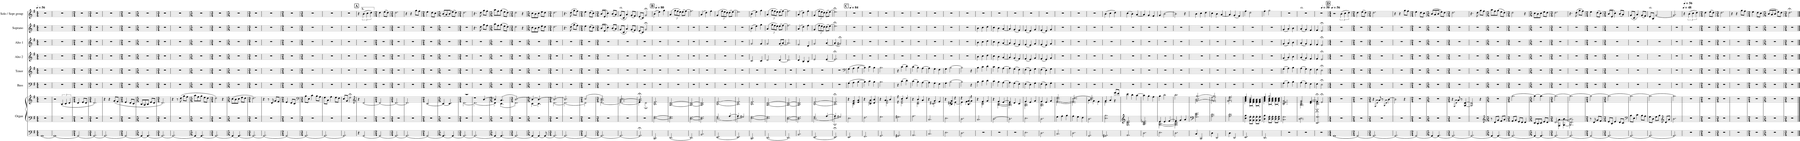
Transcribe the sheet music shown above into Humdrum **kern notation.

**kern	**kern	**kern	**kern	**kern	**kern	**kern	**kern	**kern
*part7	*part7	*part7	*part6	*part5	*part4	*part3	*part2	*part1
*staff9	*staff8	*staff7	*staff6	*staff5	*staff4	*staff3	*staff2	*staff1
*I"Organ	*	*	*I"Bass	*I"Tenor	*I"Alto 2	*I"Alto 1	*I"Soprano	*I"Solo / Sopr group
*I'Org.	*	*	*I'B.	*I'T.	*I'A2	*I'A1	*I'S.	*I'Solo
*clefF4	*clefF4	*clefG2	*clefF4	*clefGv2	*clefG2	*clefG2	*clefG2	*clefG2
*k[f#]	*k[f#]	*k[f#]	*k[f#]	*k[f#]	*k[f#]	*k[f#]	*k[f#]	*k[f#]
*M4/4	*M4/4	*M4/4	*M4/4	*M4/4	*M4/4	*M4/4	*M4/4	*M4/4
*MM56	*MM56	*MM56	*MM56	*MM56	*MM56	*MM56	*MM56	*MM56
=1	=1	=1	=1	=1	=1	=1	=1	=1
[1GG	1r	1r	1r	1r	1r	1r	1r	1r
=2	=2	=2	=2	=2	=2	=2	=2	=2
1GG_	1r	2r	1r	1r	1r	1r	1r	1r
.	.	(6B/	.	.	.	.	.	.
.	.	6c/	.	.	.	.	.	.
.	.	6d/	.	.	.	.	.	.
=3	=3	=3	=3	=3	=3	=3	=3	=3
*M2/4	*M2/4	*M2/4	*M2/4	*M2/4	*M2/4	*M2/4	*M2/4	*M2/4
2GG/_	2r	4d/	2r	2r	2r	2r	2r	2r
.	.	8e/L	.	.	.	.	.	.
.	.	8d/J	.	.	.	.	.	.
=4	=4	=4	=4	=4	=4	=4	=4	=4
*M3/4	*M3/4	*M3/4	*M3/4	*M3/4	*M3/4	*M3/4	*M3/4	*M3/4
2.GG/_	2.r	2.d/)	2.r	2.r	2.r	2.r	2.r	2.r
=5	=5	=5	=5	=5	=5	=5	=5	=5
2.GG/_	2.r	4r	2.r	2.r	2.r	2.r	2.r	2.r
.	.	4r	.	.	.	.	.	.
.	.	(8g/L	.	.	.	.	.	.
.	.	8f#/J	.	.	.	.	.	.
=6	=6	=6	=6	=6	=6	=6	=6	=6
*M2/4	*M2/4	*M2/4	*M2/4	*M2/4	*M2/4	*M2/4	*M2/4	*M2/4
2GG/_	2r	4e/	2r	2r	2r	2r	2r	2r
.	.	8d/L	.	.	.	.	.	.
.	.	8c/J	.	.	.	.	.	.
=7	=7	=7	=7	=7	=7	=7	=7	=7
*M5/8	*M5/8	*M5/8	*M5/8	*M5/8	*M5/8	*M5/8	*M5/8	*M5/8
4GG/_	8%5r	8B/L	8%5r	8%5r	8%5r	8%5r	8%5r	8%5r
.	.	8A/	.	.	.	.	.	.
4.GG/_	.	8B/J	.	.	.	.	.	.
.	.	8e/L	.	.	.	.	.	.
.	.	8d/J	.	.	.	.	.	.
=8	=8	=8	=8	=8	=8	=8	=8	=8
*M3/4	*M3/4	*M3/4	*M3/4	*M3/4	*M3/4	*M3/4	*M3/4	*M3/4
2.GG/_	2.r	2.d/)	2.r	2.r	2.r	2.r	2.r	2.r
=9	=9	=9	=9	=9	=9	=9	=9	=9
2.GG/_	2.r	4r	2.r	2.r	2.r	2.r	2.r	2.r
.	.	8r	.	.	.	.	.	.
.	.	(8dd\	.	.	.	.	.	.
.	.	8gg\L	.	.	.	.	.	.
.	.	8ff#\J	.	.	.	.	.	.
=10	=10	=10	=10	=10	=10	=10	=10	=10
*M5/8	*M5/8	*M5/8	*M5/8	*M5/8	*M5/8	*M5/8	*M5/8	*M5/8
4GG/_	8%5r	8aa\L	8%5r	8%5r	8%5r	8%5r	8%5r	8%5r
.	.	8ff#\	.	.	.	.	.	.
4.GG/_	.	8gg\J	.	.	.	.	.	.
.	.	8ee\L	.	.	.	.	.	.
.	.	8dd\J	.	.	.	.	.	.
=11	=11	=11	=11	=11	=11	=11	=11	=11
*M3/4	*M3/4	*M3/4	*M3/4	*M3/4	*M3/4	*M3/4	*M3/4	*M3/4
2.GG/_	2.r	2dd\)	2.r	2.r	2.r	2.r	2.r	2.r
.	.	4r	.	.	.	.	.	.
=12	=12	=12	=12	=12	=12	=12	=12	=12
*M5/8	*M5/8	*M5/8	*M5/8	*M5/8	*M5/8	*M5/8	*M5/8	*M5/8
4GG/_	8%5r	(8cc\L	8%5r	8%5r	8%5r	8%5r	8%5r	8%5r
.	.	8b\	.	.	.	.	.	.
4.GG/_	.	8cc\J	.	.	.	.	.	.
.	.	8ee\L	.	.	.	.	.	.
.	.	8dd\J	.	.	.	.	.	.
=13	=13	=13	=13	=13	=13	=13	=13	=13
*M3/4	*M3/4	*M3/4	*M3/4	*M3/4	*M3/4	*M3/4	*M3/4	*M3/4
2.GG/_	2.r	2.dd\)	2.r	2.r	2.r	2.r	2.r	2.r
=14	=14	=14	=14	=14	=14	=14	=14	=14
2.GG/_	2.r	4r	2.r	2.r	2.r	2.r	2.r	2.r
.	.	8r	.	.	.	.	.	.
.	.	8d/	.	.	.	.	.	.
.	.	8g/L	.	.	.	.	.	.
.	.	8f#/J	.	.	.	.	.	.
=15	=15	=15	=15	=15	=15	=15	=15	=15
*M2/4	*M2/4	*M2/4	*M2/4	*M2/4	*M2/4	*M2/4	*M2/4	*M2/4
2GG/_	2r	4e/	2r	2r	2r	2r	2r	2r
.	.	8d/L	.	.	.	.	.	.
.	.	8c/J	.	.	.	.	.	.
=16	=16	=16	=16	=16	=16	=16	=16	=16
*	*	*clefF4	*	*	*	*	*	*
*M3/4	*M3/4	*M3/4	*M3/4	*M3/4	*M3/4	*M3/4	*M3/4	*M3/4
2.GG/_	2.r	8B\L	2.r	2.r	2.r	2.r	2.r	2.r
.	.	8E\J	.	.	.	.	.	.
.	.	4c\	.	.	.	.	.	.
.	.	8B\L	.	.	.	.	.	.
.	.	8A\J	.	.	.	.	.	.
=17	=17	=17	=17	=17	=17	=17	=17	=17
2.GG/_	2.r	8G\L	2.r	2.r	2.r	2.r	2.r	2.r
.	.	8C\J	.	.	.	.	.	.
.	.	4A\	.	.	.	.	.	.
.	.	8G\L	.	.	.	.	.	.
.	.	8F#\J	.	.	.	.	.	.
=18	=18	=18	=18	=18	=18	=18	=18	=18
2.GG/]	2.r	8E/L	2.r	2.r	2.r	2.r	2.r	2.r
.	.	8BB/J	.	.	.	.	.	.
.	.	2G;<\	.	.	.	.	.	.
!!LO:REH:place=s1:a:B:cj:fs=14:t=A
=19	=19	=19	=19	=19	=19	=19	=19	=19
*	*	*clefG2	*	*	*	*	*	*
4r	2.r	4r	2.r	2.r	2.r	2.r	2.r	4r
[2GG/	.	[2d/	.	.	.	.	.	(6b\
.	.	.	.	.	.	.	.	6cc\
.	.	.	.	.	.	.	.	6dd\)
=20	=20	=20	=20	=20	=20	=20	=20	=20
*M2/4	*M2/4	*M2/4	*M2/4	*M2/4	*M2/4	*M2/4	*M2/4	*M2/4
2GG/_	2r	2d/_	2r	2r	2r	2r	2r	4dd\
.	.	.	.	.	.	.	.	(8ee\L
.	.	.	.	.	.	.	.	8dd\J)
=21	=21	=21	=21	=21	=21	=21	=21	=21
*M3/4	*M3/4	*M3/4	*M3/4	*M3/4	*M3/4	*M3/4	*M3/4	*M3/4
2.GG/_	2.r	2.d/_	2.r	2.r	2.r	2.r	2.r	2.dd\
=22	=22	=22	=22	=22	=22	=22	=22	=22
2.GG/_	2.r	2.d/]	2.r	2.r	2.r	2.r	2.r	4r
.	.	.	.	.	.	.	.	4r
.	.	.	.	.	.	.	.	8gg\L
.	.	.	.	.	.	.	.	8ff#\J
=23	=23	=23	=23	=23	=23	=23	=23	=23
*M2/4	*M2/4	*M2/4	*M2/4	*M2/4	*M2/4	*M2/4	*M2/4	*M2/4
2GG/_	2r	[2c/	2r	2r	2r	2r	2r	4ee\
.	.	.	.	.	.	.	.	8dd\L
.	.	.	.	.	.	.	.	8cc\J
=24	=24	=24	=24	=24	=24	=24	=24	=24
*M5/8	*M5/8	*M5/8	*M5/8	*M5/8	*M5/8	*M5/8	*M5/8	*M5/8
4.GG/_	8%5r	4c/_	8%5r	8%5r	8%5r	8%5r	8%5r	(8b/L
.	.	.	.	.	.	.	.	(8a/)
.	.	4.c/]	.	.	.	.	.	(8b/J)
4GG/_	.	.	.	.	.	.	.	(8ee\L)
.	.	.	.	.	.	.	.	8dd\J)
=25	=25	=25	=25	=25	=25	=25	=25	=25
*M3/4	*M3/4	*M3/4	*M3/4	*M3/4	*M3/4	*M3/4	*M3/4	*M3/4
*	*	*^	*	*	*	*	*	*
2.GG/_	2.r	2.r	[2.d\	2.r	2.r	2.r	2.r	2.r	2.dd\
=26	=26	=26	=26	=26	=26	=26	=26	=26	=26
2.GG/_	2.r	2r	2.d\_	2.r	2.r	2.r	2.r	4.r	4.r
.	.	.	.	.	.	.	.	8dd\	8dd\
.	.	[4b/	.	.	.	.	.	8gg\L	8gg\L
.	.	.	.	.	.	.	.	8ff#\J	8ff#\J
=27	=27	=27	=27	=27	=27	=27	=27	=27	=27
*M5/8	*M5/8	*M5/8	*	*M5/8	*M5/8	*M5/8	*M5/8	*M5/8	*M5/8
4GG/_	8%5r	4b/]	4d\]	8%5r	8%5r	8%5r	8%5r	8aa\L	8aa\L
.	.	.	.	.	.	.	.	8ff#\	8ff#\
4.GG/_	.	(4.a/	(4.c\	.	.	.	.	(8gg\J	(8gg\J
.	.	.	.	.	.	.	.	8ee\L	8ee\L
.	.	.	.	.	.	.	.	8dd\J)	8dd\J)
=28	=28	=28	=28	=28	=28	=28	=28	=28	=28
*M3/4	*M3/4	*M3/4	*	*M3/4	*M3/4	*M3/4	*M3/4	*M3/4	*M3/4
2.GG/_	2.r	[2.b/)	2.d\)	2.r	2.r	2.r	2.r	2dd\	2dd\
.	.	.	.	.	.	.	.	4r	4r
=29	=29	=29	=29	=29	=29	=29	=29	=29	=29
*M5/8	*M5/8	*M5/8	*	*M5/8	*M5/8	*M5/8	*M5/8	*M5/8	*M5/8
4GG/_	8%5r	4b/_	[4c\	8%5r	8%5r	8%5r	8%5r	8cc\L	8cc\L
.	.	.	.	.	.	.	.	8b\	8b\
4GG/_	.	4.b/_	4.c\]	.	.	.	.	8cc\J	8cc\J
.	.	.	.	.	.	.	.	8ee\L	8ee\L
8GG/_	.	.	.	.	.	.	.	8dd\J	8dd\J
=30	=30	=30	=30	=30	=30	=30	=30	=30	=30
*M3/4	*M3/4	*M3/4	*	*M3/4	*M3/4	*M3/4	*M3/4	*M3/4	*M3/4
2.GG/_	2.r	2.b/_	[2.d\	2.r	2.r	2.r	2.r	2.dd\	2.dd\
=31	=31	=31	=31	=31	=31	=31	=31	=31	=31
2.GG/_	2.r	2.b/]	2.d\_	2.r	2.r	2.r	2.r	4.r	4.r
.	.	.	.	.	.	.	.	(8dd\	(8dd\
.	.	.	.	.	.	.	.	8gg\L	8gg\L
.	.	.	.	.	.	.	.	8ff#\J)	8ff#\J)
=32	=32	=32	=32	=32	=32	=32	=32	=32	=32
*M2/4	*M2/4	*M2/4	*	*M2/4	*M2/4	*M2/4	*M2/4	*M2/4	*M2/4
2GG/_	2r	(2cc/	2d\]	2r	2r	2r	2r	4ee\	4ee\
.	.	.	.	.	.	.	.	(8dd\L	(8dd\L
.	.	.	.	.	.	.	.	8cc\J)	8cc\J)
*	*	*v	*v	*	*	*	*	*	*
=33	=33	=33	=33	=33	=33	=33	=33	=33
*M3/4	*M3/4	*M3/4	*M3/4	*M3/4	*M3/4	*M3/4	*M3/4	*M3/4
*	*	*^	*	*	*	*	*	*
*	*	*	*^	*	*	*	*	*	*
2.GG/_	2.r	2.cc/)	[2.e\	2.a/	2.r	2.r	2.r	2.r	(8b/L	(8b/L
.	.	.	.	.	.	.	.	.	8e/J	8e/J
.	.	.	.	.	.	.	.	.	4cc\)	4cc\)
.	.	.	.	.	.	.	.	.	(8b/L	(8b/L
.	.	.	.	.	.	.	.	.	8a/J)	8a/J)
=34	=34	=34	=34	=34	=34	=34	=34	=34	=34	=34
!	!	!	!	!	!	!	!	!	!	!LO:TX:a:t=rit.
2.GG/_	2.r	2.b/ 2.cc/	2.e\_	[2.g/	2.r	2.r	2.r	2.r	(8g/L	(8g/L
.	.	.	.	.	.	.	.	.	8c/J	8c/J
.	.	.	.	.	.	.	.	.	4a/)	4a/)
.	.	.	.	.	.	.	.	.	(8g/L	(8g/L
.	.	.	.	.	.	.	.	.	8f#/J)	8f#/J)
=35	=35	=35	=35	=35	=35	=35	=35	=35	=35	=35
2.GG;</]	2.r	2.b;</	4e\]	2.g;</]	2.r	2.r	2.r	2.r	(8e/L	(8e/L
.	.	.	.	.	.	.	.	.	8c/J)	8c/J)
.	.	.	2d;\	.	.	.	.	.	2g;</	2g;</
*	*	*v	*v	*v	*	*	*	*	*	*
=36	=36	=36	=36	=36	=36	=36	=36	=36
!!LO:REH:place=s1:a:B:cj:fs=14:t=B
*	*	*	*	*	*	*	*	*MM80
2.CC/	[2.E\ [2.G\	2.B/ 2.e/	2.r	2.r	2.r	2.r	2.r	(4b\
.	.	.	.	.	.	.	.	4ee\)
.	.	.	.	.	.	.	.	4gg\
=37	=37	=37	=37	=37	=37	=37	=37	=37
[2.DD/	2.E\] 2.G\]	[2.A/ [2.d/	2.r	2.r	2.r	2.r	2.r	(4a/
*	*	*	*	*	*	*	*	*Xbrackettup
.	.	.	.	.	.	.	.	12gg\L
.	.	.	.	.	.	.	.	12ff#\
.	.	.	.	.	.	.	.	12ee\J)
.	.	.	.	.	.	.	.	(8ee\L
.	.	.	.	.	.	.	.	[8ff#\J)
=38	=38	=38	=38	=38	=38	=38	=38	=38
2.DD/]	[2.D\ [2.F#\	2.A/_ 2.d/_	2.r	2.r	2.r	2.r	2.r	2.ff#\]
=39	=39	=39	=39	=39	=39	=39	=39	=39
2.BB/	2.D\] 2.F#\]	2.A/] 2.d/]	2.r	2.r	2.r	2.r	2.r	(4a/
.	.	.	.	.	.	.	.	4dd\)
.	.	.	.	.	.	.	.	4ff#\
=40	=40	=40	=40	=40	=40	=40	=40	=40
*	*^	*	*	*	*	*	*	*
[2.EE/	2G/	[2.E\	[2.B/ [2.e/	2.r	2.r	2.r	2.r	2.r	(4g/
.	.	.	.	.	.	.	.	.	12ff#\L
.	.	.	.	.	.	.	.	.	12ee\
.	.	.	.	.	.	.	.	.	12dd\J)
.	[4A/	.	.	.	.	.	.	.	(8dd\L
.	.	.	.	.	.	.	.	.	[8ee\J)
=41	=41	=41	=41	=41	=41	=41	=41	=41	=41
2.EE/]	4A/]	2.E\]	2.B/] 2.e/]	2.r	2.r	2.r	2.r	2.r	2.ee\]
.	2G#X/	.	.	.	.	.	.	.	.
*	*v	*v	*	*	*	*	*	*	*
=42	=42	=42	=42	=42	=42	=42	=42	=42
2.CC/	[2.E\ [2.G\	2.B/ 2.e/	2.r	2.r	2c/	2g/	(4b\	(4b\
.	.	.	.	.	.	.	4ee\)	4ee\)
.	.	.	.	.	4c/	4g/	4gg\	4gg\
=43	=43	=43	=43	=43	=43	=43	=43	=43
[2.DD/	2.E\] 2.G\]	[2.A/ [2.d/	2.r	2.r	2d/	2g/	(4a/	(4a/
*	*	*	*	*	*	*	*Xbrackettup	*
.	.	.	.	.	.	.	12gg\L	12gg\L
.	.	.	.	.	.	.	12ff#\	12ff#\
.	.	.	.	.	.	.	12ee\J)	12ee\J)
.	.	.	.	.	[4d/	(8g/L	(8ee\L	(8ee\L
.	.	.	.	.	.	[8a/J)	[8ff#\J)	[8ff#\J)
=44	=44	=44	=44	=44	=44	=44	=44	=44
2.DD/]	[2.D\ [2.F#\	2.A/_ 2.d/_	2.r	2.r	2.d/]	2.a/]	2.ff#\]	2.ff#\]
=45	=45	=45	=45	=45	=45	=45	=45	=45
2.BB/	2.D\] 2.F#\]	2.A/] 2.d/]	2.r	2.r	4d/	2f#/	(4a/	(4a/
.	.	.	.	.	4B/	.	4dd\)	4dd\)
.	.	.	.	.	4B/	4d/	4ff#\	4ff#\
=46	=46	=46	=46	=46	=46	=46	=46	=46
*	*^	*	*	*	*	*	*	*
[2.EE/	2G/	[2.E\	[2.B/ [2.e/	2.r	2.r	2e/	2g/	(4g/	(4g/
.	.	.	.	.	.	.	.	12ff#\L	12ff#\L
.	.	.	.	.	.	.	.	12ee\	12ee\
.	.	.	.	.	.	.	.	12dd\J)	12dd\J)
.	[4A/	.	.	.	.	[4e/	[4a/	(8dd\L	(8dd\L
.	.	.	.	.	.	.	.	[8ee\J)	[8ee\J)
=47	=47	=47	=47	=47	=47	=47	=47	=47	=47
2.EE;</]	4A/]	2.E;\]	2.B/];< 2.e/];<	2.r	2.r	2.e;</]	(4a/]	2.ee;<\]	2.ee;<\]
.	2G#X/	.	.	.	.	.	2g#X;</)	.	.
*	*v	*v	*	*	*	*	*	*	*
=48	=48	=48	=48	=48	=48	=48	=48	=48
!!LO:REH:place=s1:a:B:cj:fs=14:t=C
*	*	*	*	*clefF4	*	*	*	*
*	*	*	*	*	*	*	*	*MM84
*	*	*^	*	*	*	*	*	*
2.EE/	2.E\	4r	4ryy	(4G\	(4G\	2.r	2.r	2.r	2.r
.	.	4d/ 4g/	2B\	4A\	4A\	.	.	.	.
.	.	4e/ 4a/	.	[4B\	[4B\	.	.	.	.
=49	=49	=49	=49	=49	=49	=49	=49	=49	=49
2.FF#/	2.F#\	4r	4ryy	4B\])	4B\])	2.r	2.r	2.r	2.r
.	.	4c/ 4a/	2e\	4c\	4c\	.	.	.	.
.	.	4d/ 4b/	.	4B\	4B\	.	.	.	.
=50	=50	=50	=50	=50	=50	=50	=50	=50	=50
2.GG/	2.G\	4r	4ryy	2.B\	2.B\	2.r	2.r	2.r	2.r
.	.	4a/	2d\ 2g\	.	.	.	.	.	.
.	.	4b/	.	.	.	.	.	.	.
=51	=51	=51	=51	=51	=51	=51	=51	=51	=51
2.GG#X/	2.G#X\	4r	4r	4r	4r	2.r	2.r	2.r	2.r
.	.	4cc/	2d\ 2g\	(4c\	(4c\	.	.	.	.
.	.	4dd/	.	4d\)	4d\)	.	.	.	.
=52	=52	=52	=52	=52	=52	=52	=52	=52	=52
2.AA/	2.A\	4r	4ryy	(4c\	(4c\	2.r	2.r	2.r	2.r
.	.	4b/	2c\ 2e\	4B\)	4B\)	.	.	.	.
.	.	4a/	.	[4A\	[4A\	.	.	.	.
=53	=53	=53	=53	=53	=53	=53	=53	=53	=53
2.C/	2.C/	4r	4ryy	4A\]	4A\]	2.r	2.r	2.r	2.r
.	.	4g/	2c\ 2d#X\	4G\	4G\	.	.	.	.
.	.	4f#/	.	4F#\	4F#\	.	.	.	.
=54	=54	=54	=54	=54	=54	=54	=54	=54	=54
2.E\	2.E\	4r	4ryy	4G\	4G\	2.r	2.r	2.r	2.r
.	.	4B/ 4g/	4d#X\	[2B\	[2B\	.	.	.	.
.	.	4r	[4e\	.	.	.	.	.	.
=55	=55	=55	=55	=55	=55	=55	=55	=55	=55
2.D\	2.D\	4r	4e\]	2B\]	2B\]	2.r	2.r	2.r	2.r
.	.	4B/ 4g/	4f#\	.	.	.	.	.	.
.	.	4r	4g\	4r	4r	.	.	.	.
=56	=56	=56	=56	=56	=56	=56	=56	=56	=56
2.r	2.C/	4r	4ryy	4B\	4B\	4b\	4b\	4b\	2.r
.	.	4f#/	2B\ 2d\	4c\	4c\	4cc\	4cc\	4cc\	.
.	.	4g/	.	4d\	4d\	4dd\	4dd\	4dd\	.
=57	=57	=57	=57	=57	=57	=57	=57	=57	=57
2.r	[2.D\	4r	4ryy	4c\	4c\	4cc\	4cc\	4cc\	2.r
.	.	4f#/	[2A\ [2c\	4B\	4B\	4b\	4b\	4b\	.
.	.	[4e/	.	[4A\	[4A\	[4a/	[4a/	[4a/	.
=58	=58	=58	=58	=58	=58	=58	=58	=58	=58
2.r	2.D\]	4e/]	2.A\] 2.c\]	4A\]	4A\]	4a/]	4a/]	4a/]	2.r
.	.	4d/	.	(4G\	(4G\	(4g/	(4g/	(4g/	.
.	.	4c/	.	4F#\)	4F#\)	4f#/)	4f#/)	4f#/)	.
=59	=59	=59	=59	=59	=59	=59	=59	=59	=59
2.E\	2.E\	4f#/	2.G\ 2.B\	(4F#\	(4F#\	(4f#/	(4f#/	(4f#/	2.r
.	.	4e/	.	4E\)	4E\)	4e/)	4e/)	4e/)	.
.	.	4g/	.	4G\	4G\	4g/	4g/	4g/	.
=60	=60	=60	=60	=60	=60	=60	=60	=60	=60
2.D\	2.D\	4f#/	2.G\ 2.B\	(4F#\	(4F#\	(4f#/	(4f#/	(4f#/	2.r
.	.	4e/	.	4E\)	4E\)	4e/)	4e/)	4e/)	.
.	.	4g/	.	4G\	4G\	4g/	4g/	4g/	.
=61	=61	=61	=61	=61	=61	=61	=61	=61	=61
2.C/	4G\	2.cc/ 2.ee/	[2.e\ [2.g\	2.r	2.r	2.r	2.r	2.r	2.r
.	4A\	.	.	.	.	.	.	.	.
.	4B\	.	.	.	.	.	.	.	.
=62	=62	=62	=62	=62	=62	=62	=62	=62	=62
*	*	*	*^	*	*	*	*	*	*
2.D\	4A\	2.cc/	2.e\] 2.g\]	[2.dd/	2.r	2.r	2.r	2.r	2.r	2.r
.	4G\	.	.	.	.	.	.	.	.	.
.	4F#\	.	.	.	.	.	.	.	.	.
=63	=63	=63	=63	=63	=63	=63	=63	=63	=63	=63
2.GG/	2.D\	2.b/	4a\	2.dd/]	2.r	2.r	2.r	2.r	2.r	2.r
.	.	.	4g\	.	.	.	.	.	.	.
.	.	.	4f#\	.	.	.	.	.	.	.
*	*	*	*v	*v	*	*	*	*	*	*
=64	=64	=64	=64	=64	=64	=64	=64	=64	=64
2.GG#X/	2.E\ 2.B\	4g/	2e\	2.r	2.r	2.r	2.r	2.r	(4b\
.	.	4a/	.	.	.	.	.	.	4cc\
.	.	8eee/L	4r	.	.	.	.	.	4dd\)
.	.	8ddd/J	.	.	.	.	.	.	.
*	*	*v	*v	*	*	*	*	*	*
=65	=65	=65	=65	=65	=65	=65	=65	=65
2.AA/	2.G/ 2.c/ 2.e/	4ccc\	2.r	2.r	2.r	2.r	2.r	(4cc\
.	.	4bb\	.	.	.	.	.	4b\)
.	.	[4aa\	.	.	.	.	.	[4a/
=66	=66	=66	=66	=66	=66	=66	=66	=66
2.D\	2.A/ 2.c/ 2.e-X/	4aa\]	2.r	2.r	2.r	2.r	2.r	4a/]
.	.	4gg\	.	.	.	.	.	4g/
.	.	4ff#\	.	.	.	.	.	4f#/
=67	=67	=67	=67	=67	=67	=67	=67	=67
*	*^	*	*	*	*	*	*	*
2.E\	4e/	[2.G\ [2.B\	4gg\	2.r	2.r	2.r	2.r	2.r	4g/
.	4e/	.	2bb\	.	.	.	.	.	[2b\
.	[4f#/	.	.	.	.	.	.	.	.
=68	=68	=68	=68	=68	=68	=68	=68	=68	=68
*	*	*^	*	*	*	*	*	*	*
2.D\	4f#/]	2.G\] 2.B\]	2.d/	2.bb\	2.r	2.r	2.r	2.r	2.r	2b\]
.	4g/	.	.	.	.	.	.	.	.	.
.	4a/	.	.	.	.	.	.	.	.	4r
*	*v	*v	*v	*	*	*	*	*	*	*
=69	=69	=69	=69	=69	=69	=69	=69	=69
*	*	*^	*	*	*	*	*	*
4C/	2.G\ 2.c\ 2.e\	[2.g/ [2.gg/	2.b\	2.r	2.r	2.r	2.r	2.r	4b\
2CC/	.	.	.	.	.	.	.	.	4cc\
.	.	.	.	.	.	.	.	.	4dd\
=70	=70	=70	=70	=70	=70	=70	=70	=70	=70
4D\	2.A\ 2.d\	2.g/] 2.gg/]	2.a\ 2.ee\	2.r	2.r	2.r	2.r	2.r	4cc\
2DD/	.	.	.	.	.	.	.	.	4b\
.	.	.	.	.	.	.	.	.	[4a/
*	*	*v	*v	*	*	*	*	*	*
=71	=71	=71	=71	=71	=71	=71	=71	=71
4D\	2.A\ 2.d\	2.g\ 2.a\ 2.dd\ 2.ff#\	2.r	2.r	2.r	2.r	2.r	4a/]
2DD/	.	.	.	.	.	.	.	(4g/
.	.	.	.	.	.	.	.	4f#/)
=72	=72	=72	=72	=72	=72	=72	=72	=72
*	*	*^	*	*	*	*	*	*
2.EE/	4E\ 4B\	4ff#/	4g\ 4b\ 4dd\	2.r	2.r	2.r	2.r	2.r	4ff#\
.	8BB\' 8G\'L	2dd/	8e\' 8g\' 8b\'L	.	.	.	.	.	2dd\
.	8BB\' 8G\'J	.	8e\' 8g\' 8b\'J	.	.	.	.	.	.
.	8BB\' 8G\'L	.	8e\' 8g\' 8b\'L	.	.	.	.	.	.
.	8BB\' 8G\'J	.	8e\' 8g\' 8b\'J	.	.	.	.	.	.
=73	=73	=73	=73	=73	=73	=73	=73	=73	=73
2.DD/	4D\ 4B\	4ff#/	4g\ 4b\ 4dd\	2.r	2.r	2.r	2.r	2.r	4ff#\
.	8D\' 8G\'L	2gg/	8g\' 8b\' 8dd\'L	.	.	.	.	.	2gg\
.	8D\' 8G\'J	.	8g\' 8b\' 8dd\'J	.	.	.	.	.	.
.	8D\' 8G\'L	.	8g\' 8b\' 8dd\'L	.	.	.	.	.	.
.	8D\' 8G\'J	.	8g\' 8b\' 8dd\'J	.	.	.	.	.	.
*	*	*v	*v	*	*	*	*	*	*
=74	=74	=74	=74	=74	=74	=74	=74	=74
2.r	2.C\ 2.G\	2.B/ 2.d/ 2.e/ 2.g/	(4G\	(4G\	(4g/	(4g/	(4g/	2.r
.	.	.	4A\)	4A\)	4a/)	4a/)	4a/)	.
.	.	.	4B\	4B\	4b\	4b\	4b\	.
=75	=75	=75	=75	=75	=75	=75	=75	=75
*	*	*^	*	*	*	*	*	*
*	*	*	*^	*	*	*	*	*	*
!	!	!	!	!	!	!	!	!	!	!LO:TX:a:t=rit.
2.r	2.D\ 2.E\	2e/ 2g/	2.A\ 2.c\	2ryy	(4A\	(4A\	(4a/	(4a/	(4a/	2.r
.	.	.	.	.	4G\)	4G\)	4g/)	4g/)	4g/)	.
.	.	[4f#/	.	[4d/	4F#\	4F#\	4f#/	4f#/	4f#/	.
=76	=76	=76	=76	=76	=76	=76	=76	=76	=76	=76
*	*	*	*	*	*	*	*	*	*	*^
2.r	2.EE/;< 2.G/;<	4f#/]	2.B;\	2.d;</]	4F#\	4F#\	4f#/	4f#/	4f#/	2.r	4ryy
*	*	*	*	*	*	*	*	*	*	*MM50	*
.	.	2e;</	.	.	2E;<\	2E;<\	2e;</	2e;</	2e;</	.	2ryy
*	*	*v	*v	*v	*	*	*	*	*	*v	*v
=77	=77	=77	=77	=77	=77	=77	=77	=77
!!LO:REH:place=s1:a:B:cj:fs=14:t=D
*M4/4	*M4/4	*M4/4	*M4/4	*M4/4	*M4/4	*M4/4	*M4/4	*M4/4
*	*	*	*	*	*	*	*	*MM56
*	*	*	*	*	*	*	*	*^
*	*	*	*	*	*	*	*	*v	*v
[1GG	1r	1r	1r	1r	1r	1r	1r	2r
*	*	*	*	*	*	*	*	*brackettup
.	.	.	.	.	.	.	.	(6b\
.	.	.	.	.	.	.	.	6cc\
.	.	.	.	.	.	.	.	6dd\)
=78	=78	=78	=78	=78	=78	=78	=78	=78
*M2/4	*M2/4	*M2/4	*M2/4	*M2/4	*M2/4	*M2/4	*M2/4	*M2/4
2GG/_	2r	2r	2r	2r	2r	2r	2r	4dd\
.	.	.	.	.	.	.	.	(8ee\L
.	.	.	.	.	.	.	.	8dd\J)
=79	=79	=79	=79	=79	=79	=79	=79	=79
*M3/4	*M3/4	*M3/4	*M3/4	*M3/4	*M3/4	*M3/4	*M3/4	*M3/4
2.GG/_	2.r	4r	2.r	2.r	2.r	2.r	2.r	2.dd\
.	.	8qF#/L	.	.	.	.	.	.
.	.	8qd/J	.	.	.	.	.	.
.	.	8a/	.	.	.	.	.	.
.	.	8r	.	.	.	.	.	.
.	.	8qG/L	.	.	.	.	.	.
.	.	8qd/J	.	.	.	.	.	.
.	.	[4b\	.	.	.	.	.	.
=80	=80	=80	=80	=80	=80	=80	=80	=80
2.GG/_	2.r	2b\]	2.r	2.r	2.r	2.r	2.r	4r
.	.	.	.	.	.	.	.	4r
.	.	4r	.	.	.	.	.	8gg\L
.	.	.	.	.	.	.	.	8ff#\J
=81	=81	=81	=81	=81	=81	=81	=81	=81
*M2/4	*M2/4	*M2/4	*M2/4	*M2/4	*M2/4	*M2/4	*M2/4	*M2/4
2GG/_	2r	2r	2r	2r	2r	2r	2r	4ee\
.	.	.	.	.	.	.	.	8dd\L
.	.	.	.	.	.	.	.	8cc\J
=82	=82	=82	=82	=82	=82	=82	=82	=82
*M5/8	*M5/8	*M5/8	*M5/8	*M5/8	*M5/8	*M5/8	*M5/8	*M5/8
4GG/_	8%5r	8%5r	8%5r	8%5r	8%5r	8%5r	8%5r	(8b/L
.	.	.	.	.	.	.	.	8a/
4.GG/_	.	.	.	.	.	.	.	8b/J
.	.	.	.	.	.	.	.	8ee\L)
.	.	.	.	.	.	.	.	8dd\J
=83	=83	=83	=83	=83	=83	=83	=83	=83
*M3/4	*M3/4	*M3/4	*M3/4	*M3/4	*M3/4	*M3/4	*M3/4	*M3/4
2.GG/_	2.r	4r	2.r	2.r	2.r	2.r	2.r	2.dd\
.	.	8qF#/L	.	.	.	.	.	.
.	.	8qd/J	.	.	.	.	.	.
.	.	8a/	.	.	.	.	.	.
.	.	8r	.	.	.	.	.	.
.	.	[4G/ [4d/	.	.	.	.	.	.
=84	=84	=84	=84	=84	=84	=84	=84	=84
2.GG/_	2.r	2G/] 2d/]	2.r	2.r	2.r	2.r	2.r	4.r
.	.	.	.	.	.	.	.	8dd\
.	.	4r	.	.	.	.	.	8gg\L
.	.	.	.	.	.	.	.	8ff#\J
=85	=85	=85	=85	=85	=85	=85	=85	=85
*	*clefG2	*	*	*	*	*	*	*
*M5/8	*M5/8	*M5/8	*M5/8	*M5/8	*M5/8	*M5/8	*M5/8	*M5/8
4GG/_	8r	8%5r	8%5r	8%5r	8%5r	8%5r	8%5r	8aa\L
.	8d/L	.	.	.	.	.	.	8ff#\
4.GG/_	8g/J	.	.	.	.	.	.	(8gg\J
.	8f#/L	.	.	.	.	.	.	8ee\L
.	8a/J	.	.	.	.	.	.	8dd\J)
=86	=86	=86	=86	=86	=86	=86	=86	=86
*M3/4	*M3/4	*M3/4	*M3/4	*M3/4	*M3/4	*M3/4	*M3/4	*M3/4
2.GG/_	8f#/L	[2.gg\	2.r	2.r	2.r	2.r	2.r	2dd\
.	8g/J	.	.	.	.	.	.	.
.	8e/L	.	.	.	.	.	.	.
.	8d/J	.	.	.	.	.	.	.
.	4d/	.	.	.	.	.	.	4r
=87	=87	=87	=87	=87	=87	=87	=87	=87
*M5/8	*M5/8	*M5/8	*M5/8	*M5/8	*M5/8	*M5/8	*M5/8	*M5/8
4GG/_	8c/L	4gg\_	8%5r	8%5r	8%5r	8%5r	8%5r	8cc\L
.	8B/	.	.	.	.	.	.	8b\
4.GG/_	8c/J	4.gg\_	.	.	.	.	.	8cc\J
.	8e/L	.	.	.	.	.	.	8ee\L
.	8d/J	.	.	.	.	.	.	8dd\J
=88	=88	=88	=88	=88	=88	=88	=88	=88
*M3/4	*M3/4	*M3/4	*M3/4	*M3/4	*M3/4	*M3/4	*M3/4	*M3/4
*	*^	*	*	*	*	*	*	*
2.GG/_	[2.d/	4ryy	2.gg\_	2.r	2.r	2.r	2.r	2.r	2.dd\
.	.	4F#\ 4a\	.	.	.	.	.	.	.
.	.	[4G\ [4b\	.	.	.	.	.	.	.
=89	=89	=89	=89	=89	=89	=89	=89	=89	=89
2.GG/_	2.d/]	2.G\] 2.b\]	2.gg\_	2.r	2.r	2.r	2.r	2.r	4.r
.	.	.	.	.	.	.	.	.	(8dd\
.	.	.	.	.	.	.	.	.	8gg\L
.	.	.	.	.	.	.	.	.	8ff#\J)
*	*v	*v	*	*	*	*	*	*	*
=90	=90	=90	=90	=90	=90	=90	=90	=90
*M2/4	*M2/4	*M2/4	*M2/4	*M2/4	*M2/4	*M2/4	*M2/4	*M2/4
2GG/_	8r	2gg\_	2r	2r	2r	2r	2r	4ee\
.	8d/	.	.	.	.	.	.	.
.	8g/L	.	.	.	.	.	.	(8dd\L
.	8f#/J	.	.	.	.	.	.	8cc\J)
=91	=91	=91	=91	=91	=91	=91	=91	=91
*M3/4	*M3/4	*M3/4	*M3/4	*M3/4	*M3/4	*M3/4	*M3/4	*M3/4
2.GG/_	8e/L	2.gg\_	2.r	2.r	2.r	2.r	2.r	(8b/L
.	8B/J	.	.	.	.	.	.	8e/J
.	4e/	.	.	.	.	.	.	4cc\)
.	8d/L	.	.	.	.	.	.	(8b/L
.	8c/J	.	.	.	.	.	.	8a/J)
=92	=92	=92	=92	=92	=92	=92	=92	=92
*	*clefF4	*	*	*	*	*	*	*
2.GG/_	8B\L	2.gg\_	2.r	2.r	2.r	2.r	2.r	(8g/L
.	8E\J	.	.	.	.	.	.	8c/J
.	4c\	.	.	.	.	.	.	4a/)
.	8B\L	.	.	.	.	.	.	(8g/L
.	8A\J	.	.	.	.	.	.	8f#/J)
=93	=93	=93	=93	=93	=93	=93	=93	=93
!	!	!	!	!	!	!	!	!LO:TX:a:t=rit.
2.GG/_	8G\L	2.gg\_	2.r	2.r	2.r	2.r	2.r	8e/L
.	8D\J	.	.	.	.	.	.	8B/J
.	8G\L	.	.	.	.	.	.	[2g/
.	8B\J	.	.	.	.	.	.	.
*	*clefG2	*	*	*	*	*	*	*
.	8d/L	.	.	.	.	.	.	.
.	8a/J	.	.	.	.	.	.	.
=94	=94	=94	=94	=94	=94	=94	=94	=94
2.GG/]	2.b\	2.gg\]	2.r	2.r	2.r	2.r	2.r	2.g/]
=95	=95	=95	=95	=95	=95	=95	=95	=95
*	*	*	*	*	*	*	*	*MM56
2.r	2.r	2.r	2.r	2.r	2.r	2.r	2.r	4r
.	.	.	.	.	.	.	.	(6b\
.	.	.	.	.	.	.	.	6cc\
.	.	.	.	.	.	.	.	6dd\)
=96	=96	=96	=96	=96	=96	=96	=96	=96
*M2/4	*M2/4	*M2/4	*M2/4	*M2/4	*M2/4	*M2/4	*M2/4	*M2/4
2r	2r	2r	2r	2r	2r	2r	2r	4dd\
.	.	.	.	.	.	.	.	(8ee\L
.	.	.	.	.	.	.	.	8dd\J)
=97	=97	=97	=97	=97	=97	=97	=97	=97
*M3/4	*M3/4	*M3/4	*M3/4	*M3/4	*M3/4	*M3/4	*M3/4	*M3/4
2.r	2.r	2.r	2.r	2.r	2.r	2.r	2.r	2.dd\
=98	=98	=98	=98	=98	=98	=98	=98	=98
2.r	2.r	2.r	2.r	2.r	2.r	2.r	2.r	4r
.	.	.	.	.	.	.	.	4r
.	.	.	.	.	.	.	.	8gg\L
.	.	.	.	.	.	.	.	8ff#\J
=99	=99	=99	=99	=99	=99	=99	=99	=99
*M2/4	*M2/4	*M2/4	*M2/4	*M2/4	*M2/4	*M2/4	*M2/4	*M2/4
2r	2r	2r	2r	2r	2r	2r	2r	4ee\
.	.	.	.	.	.	.	.	8dd\L
.	.	.	.	.	.	.	.	8cc\J
=100	=100	=100	=100	=100	=100	=100	=100	=100
*M5/8	*M5/8	*M5/8	*M5/8	*M5/8	*M5/8	*M5/8	*M5/8	*M5/8
8%5r	8%5r	8%5r	8%5r	8%5r	8%5r	8%5r	8%5r	(8b/L
.	.	.	.	.	.	.	.	8a/
.	.	.	.	.	.	.	.	8b/J
.	.	.	.	.	.	.	.	8ee\L)
.	.	.	.	.	.	.	.	8dd\J
=101	=101	=101	=101	=101	=101	=101	=101	=101
*M3/4	*M3/4	*M3/4	*M3/4	*M3/4	*M3/4	*M3/4	*M3/4	*M3/4
2.r	2.r	2.r	2.r	2.r	2.r	2.r	2.r	2.dd;<\
==	==	==	==	==	==	==	==	==
*-	*-	*-	*-	*-	*-	*-	*-	*-
